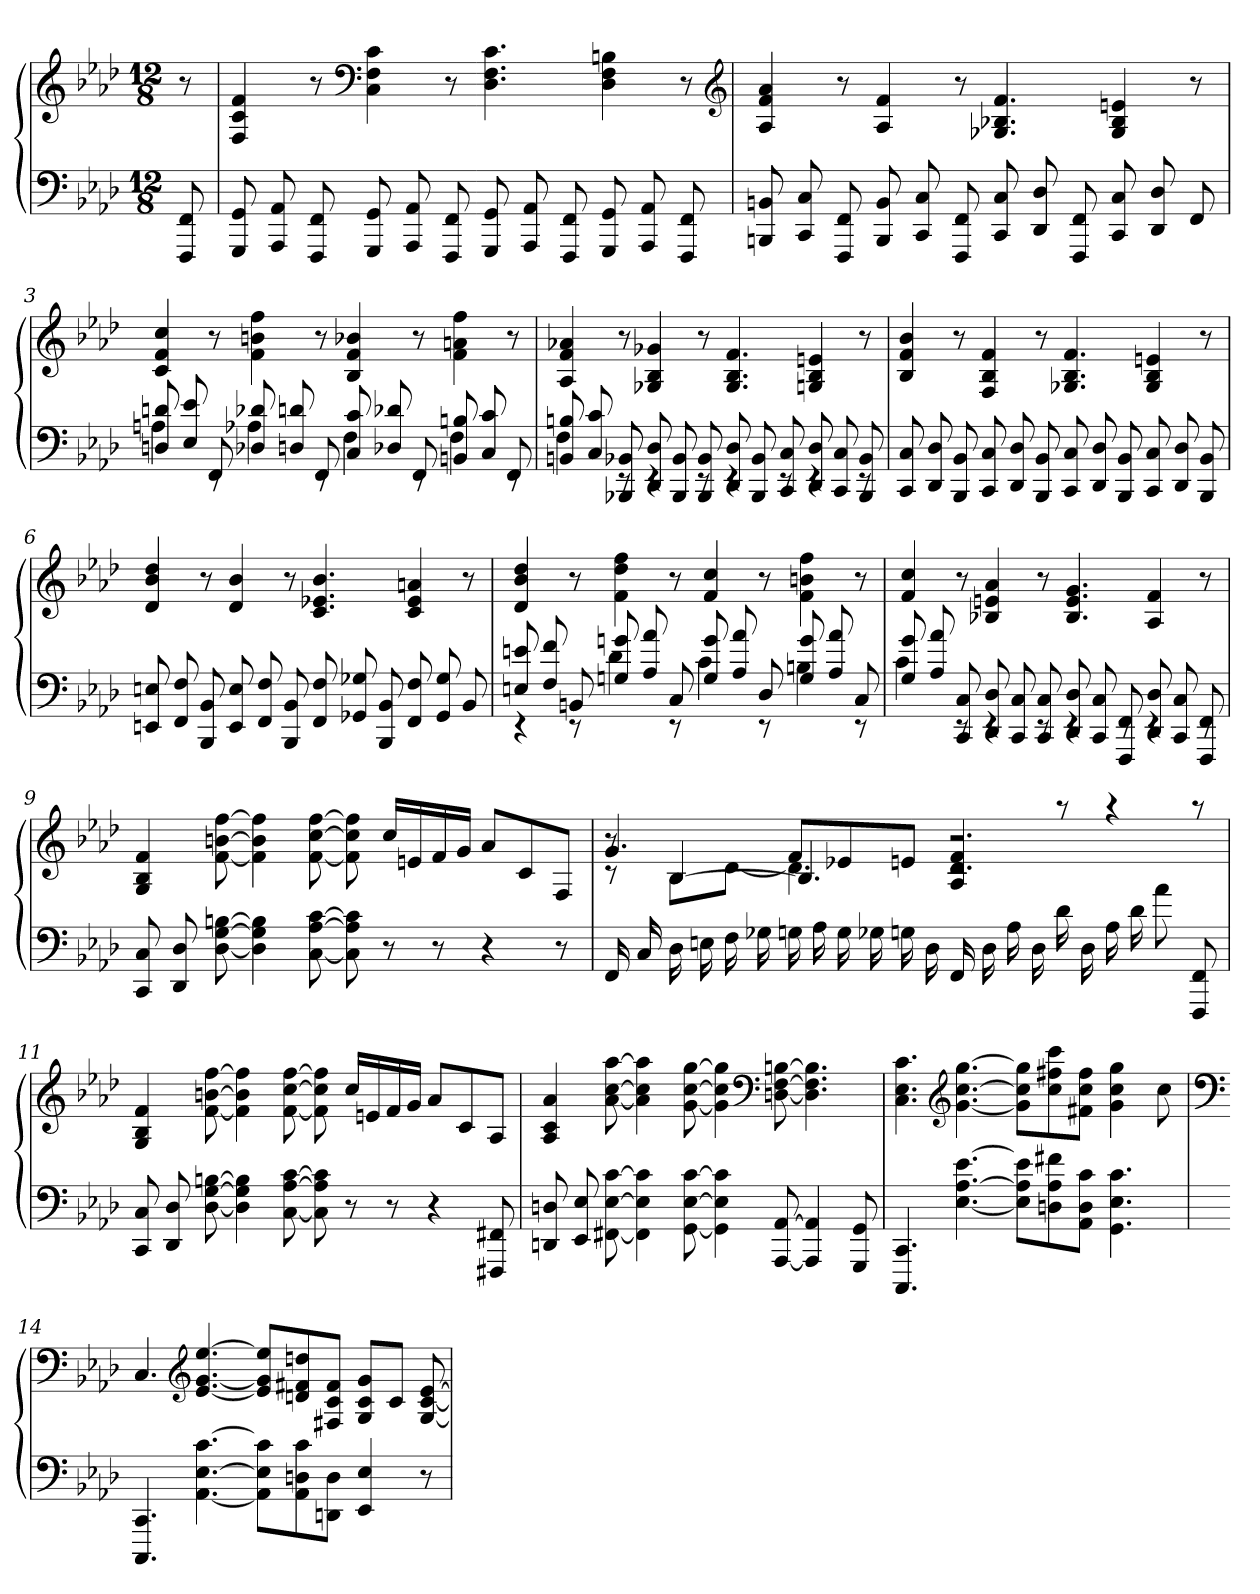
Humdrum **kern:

**kern	**kern
*part1	*part1
*staff2	*staff1
*clefF4	*clefG2
*k[b-e-a-d-]	*k[b-e-a-d-]
*f:	*f:
*M12/8	*M12/8
=	=
8FFF 8FF	8r
=1	=1
8GGG 8GG	4F 4c 4f
8AAA- 8AA-	.
8FFF 8FF	8r
*	*clefF4
8GGG 8GG	4C 4F 4c
8AAA- 8AA-	.
8FFF 8FF	8r
8GGG 8GG	4.D- 4.F 4.c
8AAA- 8AA-	.
8FFF 8FF	.
8GGG 8GG	4D- 4F 4Bn
8AAA- 8AA-	.
8FFF 8FF	8r
*	*clefG2
=2	=2
8BBBn 8BBn	4A- 4f 4a-
8CC 8C	.
8FFF 8FF	8r
8BBB 8BB	4A- 4f
8CC 8C	.
8FFF 8FF	8r
8CC 8C	4.G-X 4.B-X 4.f
8DD- 8D-	.
8FFF 8FF	.
8CC 8C	4G- 4B- 4en
8DD- 8D-	.
8FF	8r
=3	=3
*^	*
8Dn 8dn	4An	4c 4f 4cc
8E- 8e-	.	.
8FF	8rEE	8r
8D-X 8d-X	4A-X	4f 4bn 4ff
8Dn 8dn	.	.
8FF	8rEE	8r
8C 8c	4F	4B- 4f 4b-X
8D-X 8d-X	.	.
8FF	8rEE	8r
8BBn 8Bn	4F	4f 4an 4ff
8C 8c	.	.
8FF	8rEE	8r
=4	=4	=4
8BBn 8Bn	4F	4A- 4f 4a-X
8C 8c	.	.
8BBB-X 8BB-X	8rEE	8r
8DD- 8D-	4rEE	4G-X 4B- 4g-X
8BBB- 8BB-	.	.
8BBB- 8BB-	8rEE	8r
8DD- 8D-	4rEE	4.G- 4.B- 4.f
8BBB- 8BB-	.	.
8CC 8C	8rEE	.
8DD- 8D-	4rEE	4Gn 4B- 4en
8CC 8C	.	.
8BBB- 8BB-	8rEE	8r
*v	*v	*
=5	=5
8CC 8C	4B- 4f 4b-
8DD- 8D-	.
8BBB- 8BB-	8r
8CC 8C	4F 4B- 4f
8DD- 8D-	.
8BBB- 8BB-	8r
8CC 8C	4.G-X 4.B- 4.f
8DD- 8D-	.
8BBB- 8BB-	.
8CC 8C	4G- 4B- 4en
8DD- 8D-	.
8BBB- 8BB-	8r
=6	=6
8EEn 8En	4d- 4b- 4dd-
8FF 8F	.
8BBB- 8BB-	8r
8EE 8E	4d- 4b-
8FF 8F	.
8BBB- 8BB-	8r
8FF 8F	4.c 4.e-X 4.b-
8GG-X 8G-X	.
8BBB- 8BB-	.
8FF 8F	4c 4e- 4an
8GG- 8G-	.
8BB-	8r
=7	=7
*^	*
8En 8en	4rEE	4d- 4b- 4dd-
8F 8f	.	.
8BBn	8rEE	8r
8Gn 8gn	4d-	4f 4dd- 4ff
8A- 8a-	.	.
8C	8rEE	8r
8G 8g	4c	4f 4cc
8A- 8a-	.	.
8D-	8rEE	8r
8G 8g	4Bn	4f 4bn 4ff
8A- 8a-	.	.
8C	8rEE	8r
=8	=8	=8
8G 8g	4c	4f 4cc
8A- 8a-	.	.
8CC 8C	8rEE	8r
8DD- 8D-	4rEE	4B-X 4en 4a-
8CC 8C	.	.
8CC 8C	8rEE	8r
8DD- 8D-	4rEE	4.B- 4.e 4.g
8CC 8C	.	.
8FFF 8FF	8rEE	.
8DD- 8D-	4rEE	4A- 4f
8CC 8C	.	.
8FFF 8FF	8rEE	8r
*v	*v	*
=9	=9
8CC 8C	4G 4B- 4f
8DD- 8D-	.
[8D- [8G [8Bn	[8f [8bn [8ff
4D-] 4G] 4B]	4f] 4b] 4ff]
[8C [8A- [8c	[8f [8cc [8ff
8C] 8A-] 8c]	8f] 8cc] 8ff]
8r	16ccLL
.	16en
8r	16f
.	16gJJ
4r	8a-L
.	8c
8r	8FJ
=10	=10
*	*^
*	*	*^
16FF	4.g	8rc	8r
16C	.	.	.
16D-	.	8B-L	[4B-/
16En	.	.	.
16F	.	[8d-J	.
16G-X	.	.	.
16Gn	8fL	4.d-]	4.B-/]
16A-	.	.	.
16G	8e-X	.	.
16G-X	.	.	.
16Gn	8enJ	.	.
16D-	.	.	.
16FF	4A- 4d- 4f	2.rc	2.r
16D-	.	.	.
16A-	.	.	.
16D-	.	.	.
16d-	8raa	.	.
16D-	.	.	.
16A-	4raa	.	.
16d-	.	.	.
8a-	.	.	.
8FFF 8FF	8raa	.	.
*	*v	*v	*v
=11	=11
8CC 8C	4G 4B- 4f
8DD- 8D-	.
[8D- [8G [8Bn	[8f [8bn [8ff
4D-] 4G] 4B]	4f] 4b] 4ff]
[8C [8A- [8c	[8f [8cc [8ff
8C] 8A-] 8c]	8f] 8cc] 8ff]
8r	16ccLL
.	16en
8r	16f
.	16gJJ
4r	8a-L
.	8c
8FFF#X 8FF#X	8A-J
=12	=12
8DDn 8Dn	4A- 4c 4a-
8EE- 8E-	.
[8FF#X [8E- [8c	[8a- [8cc [8aa-
4FF#] 4E-] 4c]	4a-] 4cc] 4aa-]
[8GG [8E- [8c	[8g [8cc [8gg
4GG] 4E-] 4c]	4g] 4cc] 4gg]
*	*clefF4
[8AAA- [8AA-	[8Dn [8F [8Bn
4AAA-] 4AA-]	4.D] 4.F] 4.B]
8GGG 8GG	.
=13	=13
4.CCC 4.CC	4.C 4.E- 4.c
*	*clefG2
[4.E- [4.A- [4.e-	[4.g [4.cc [4.gg
8E-] 8A-] 8e-]L	8g] 8cc] 8gg]L
8Dn 8A- 8f#X	8cc 8ff#X 8ccc
8AA- 8D 8cJ	8f#X 8cc 8ff#J
4.GG 4.E- 4.c	4g 4cc 4gg
.	8cc
=14	=14
*	*clefF4
4.CCC 4.CC	4.C
*	*clefG2
[4.AA- [4.E- [4.c	[4.e- [4.g [4.ee-
8AA-] 8E-] 8c]L	8e-] 8g] 8ee-]L
8AA- 8Dn 8c	8dn 8f#X 8ddn
8DDn 8DJ	8F#X 8c 8f#J
4EE- 4E-	8G 8c 8gL
.	8cJ
8r	[8G [8c [8e-
=	=
*-	*-
